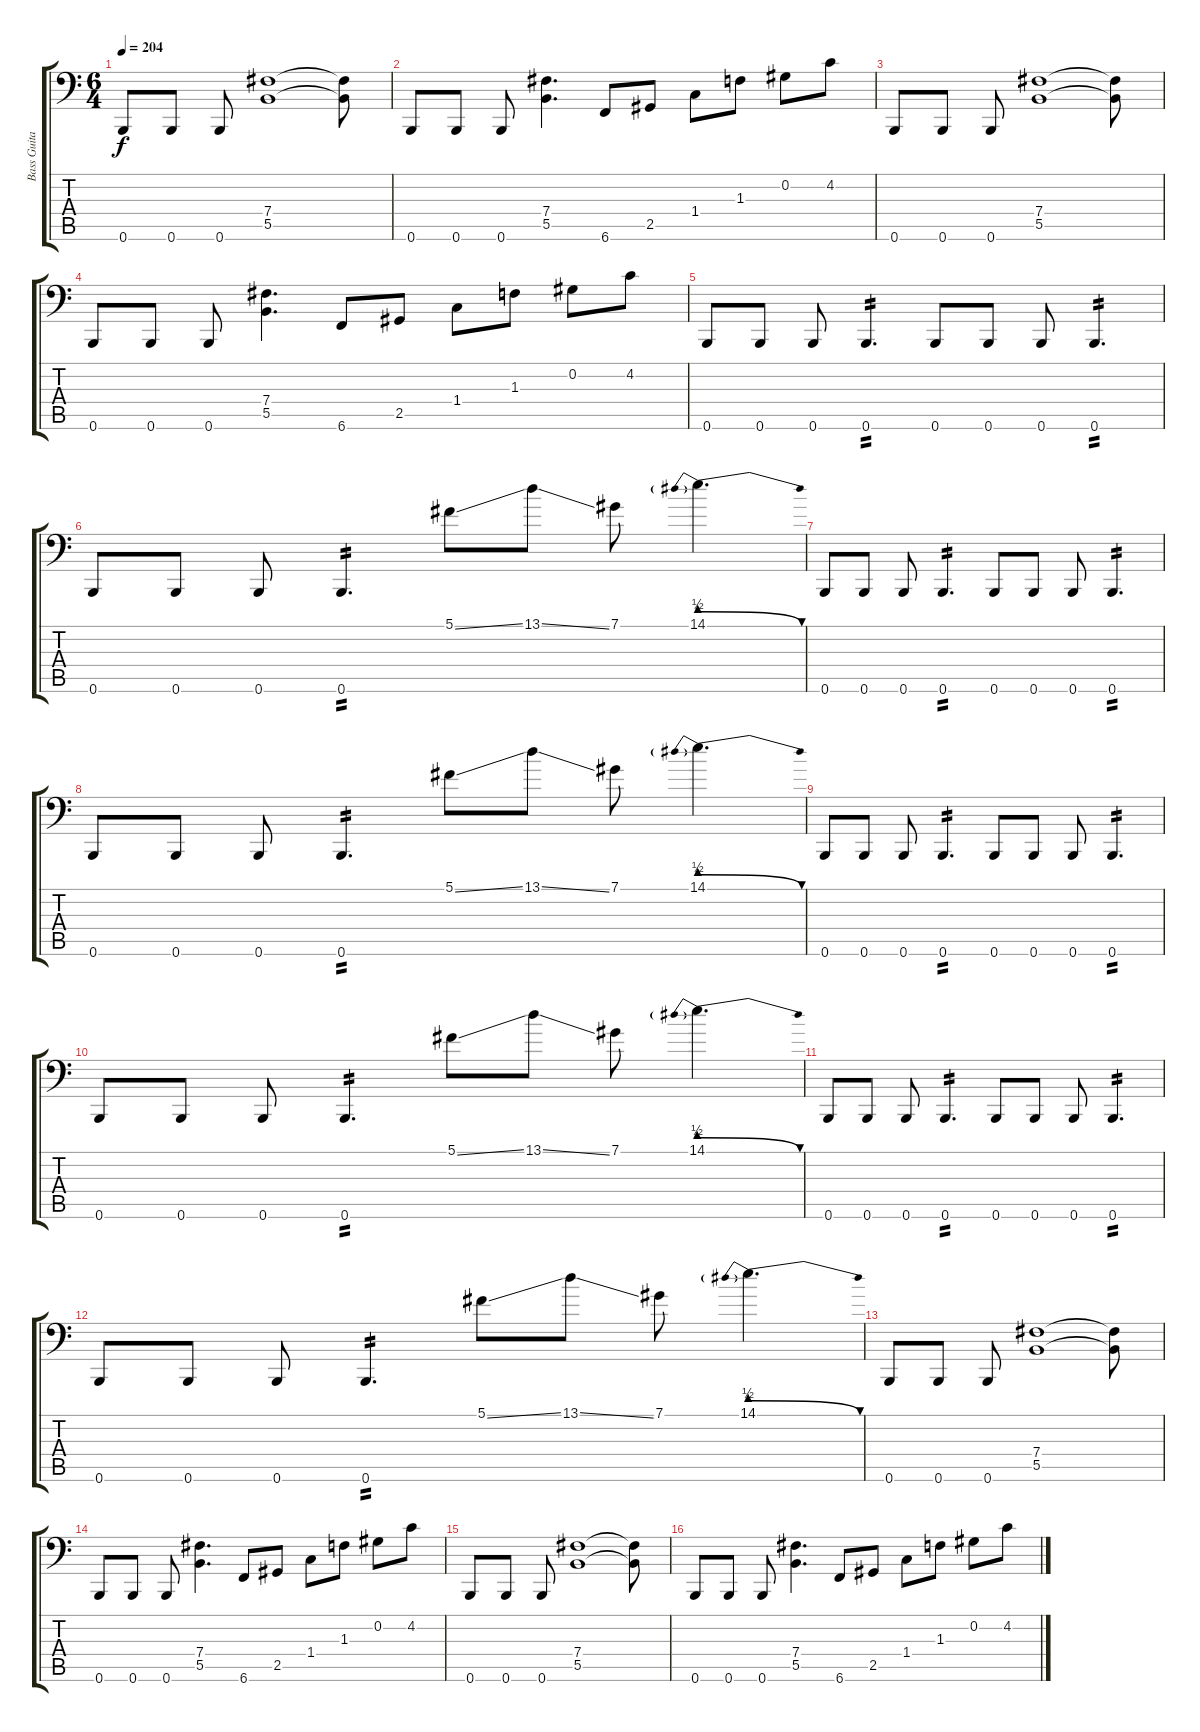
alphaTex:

\track ("Bass Guitar" "Bass Guita") {instrument electricbassfinger}
\staff {score tabs}
\tuning (Db3 Ab2 E2 B1 Gb1 B0) {hide}
\ts (6 4)
\tempo 204
\clef f4
\ks c
0.6.8{dy f} 0.6.8 0.6.8 (7.4 5.5).1 (7.4{t} 5.5{t}).8 |
0.6.8 0.6.8 0.6.8 (7.4 5.5).4{d} 6.6.8 2.5.8 1.4.8 1.3.8 0.2.8 4.2.8 |
0.6.8 0.6.8 0.6.8 (7.4 5.5).1 (7.4{t} 5.5{t}).8 |
0.6.8 0.6.8 0.6.8 (7.4 5.5).4{d} 6.6.8 2.5.8 1.4.8 1.3.8 0.2.8 4.2.8 |
0.6.8 0.6.8 0.6.8 0.6.4{d tp 2} 0.6.8 0.6.8 0.6.8 0.6.4{d tp 2} |
0.6.8 0.6.8 0.6.8 0.6.4{d tp 2} 5.1{ss}.8 13.1{ss}.8 7.1.8 14.1{be (prebendrelease 0 2 60 0)}.4{d} |
0.6.8 0.6.8 0.6.8 0.6.4{d tp 2} 0.6.8 0.6.8 0.6.8 0.6.4{d tp 2} |
0.6.8 0.6.8 0.6.8 0.6.4{d tp 2} 5.1{ss}.8 13.1{ss}.8 7.1.8 14.1{be (prebendrelease 0 2 60 0)}.4{d} |
0.6.8 0.6.8 0.6.8 0.6.4{d tp 2} 0.6.8 0.6.8 0.6.8 0.6.4{d tp 2} |
0.6.8 0.6.8 0.6.8 0.6.4{d tp 2} 5.1{ss}.8 13.1{ss}.8 7.1.8 14.1{be (prebendrelease 0 2 60 0)}.4{d} |
0.6.8 0.6.8 0.6.8 0.6.4{d tp 2} 0.6.8 0.6.8 0.6.8 0.6.4{d tp 2} |
0.6.8 0.6.8 0.6.8 0.6.4{d tp 2} 5.1{ss}.8 13.1{ss}.8 7.1.8 14.1{be (prebendrelease 0 2 60 0)}.4{d} |
0.6.8 0.6.8 0.6.8 (7.4 5.5).1 (7.4{t} 5.5{t}).8 |
0.6.8 0.6.8 0.6.8 (7.4 5.5).4{d} 6.6.8 2.5.8 1.4.8 1.3.8 0.2.8 4.2.8 |
0.6.8 0.6.8 0.6.8 (7.4 5.5).1 (7.4{t} 5.5{t}).8 |
0.6.8 0.6.8 0.6.8 (7.4 5.5).4{d} 6.6.8 2.5.8 1.4.8 1.3.8 0.2.8 4.2.8
